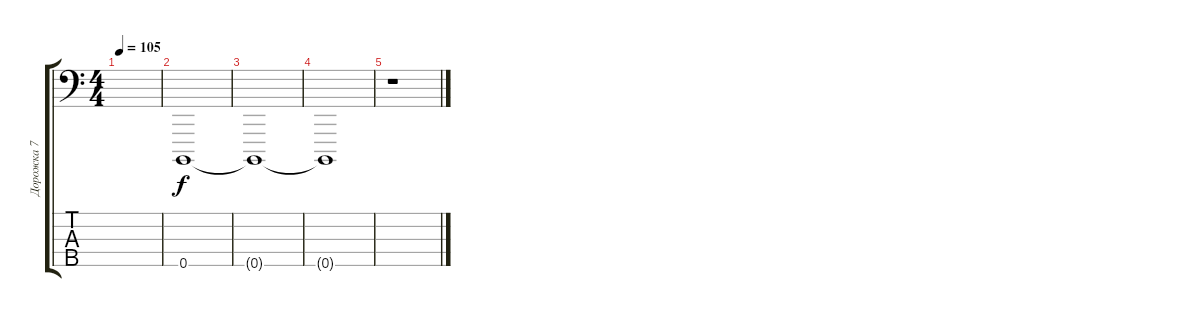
\track ("Дорожка 7" "Дорожка 7") {instrument fx2soundtrack}
\staff {score tabs}
\tuning (G2 D2 A1 E1 B0) {hide}
\ts (4 4)
\tempo 105
\clef f4
\ks c
|
0.5.1{dy f} |
0.5{t}.1 |
0.5{t}.1 |
r.1
